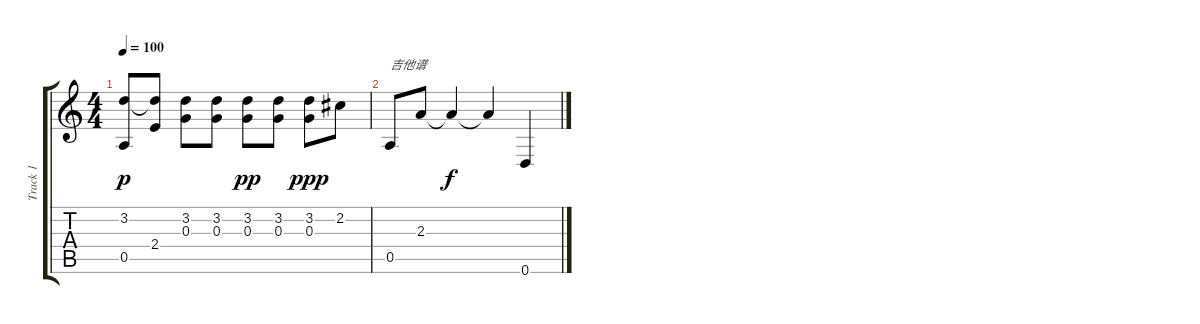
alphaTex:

\track ("Track 1" "Track 1") {instrument acousticguitarsteel}
\staff {score tabs}
\tuning (D4 B3 G3 D3 A2 D2) {hide}
\ts (4 4)
\tempo 100
\clef g2
\ks c
(3.2 0.5).8{dy p} (3.2{t} 2.4).8 (3.2 0.3).8 (3.2 0.3).8 (3.2 0.3).8{dy pp} (3.2 0.3).8 (3.2 0.3).8{dy ppp} 2.2.8 |
0.5.8{txt "吉他谱"} 2.3.8 2.3{t}.4{dy f} 2.3{t}.4 0.6.4
